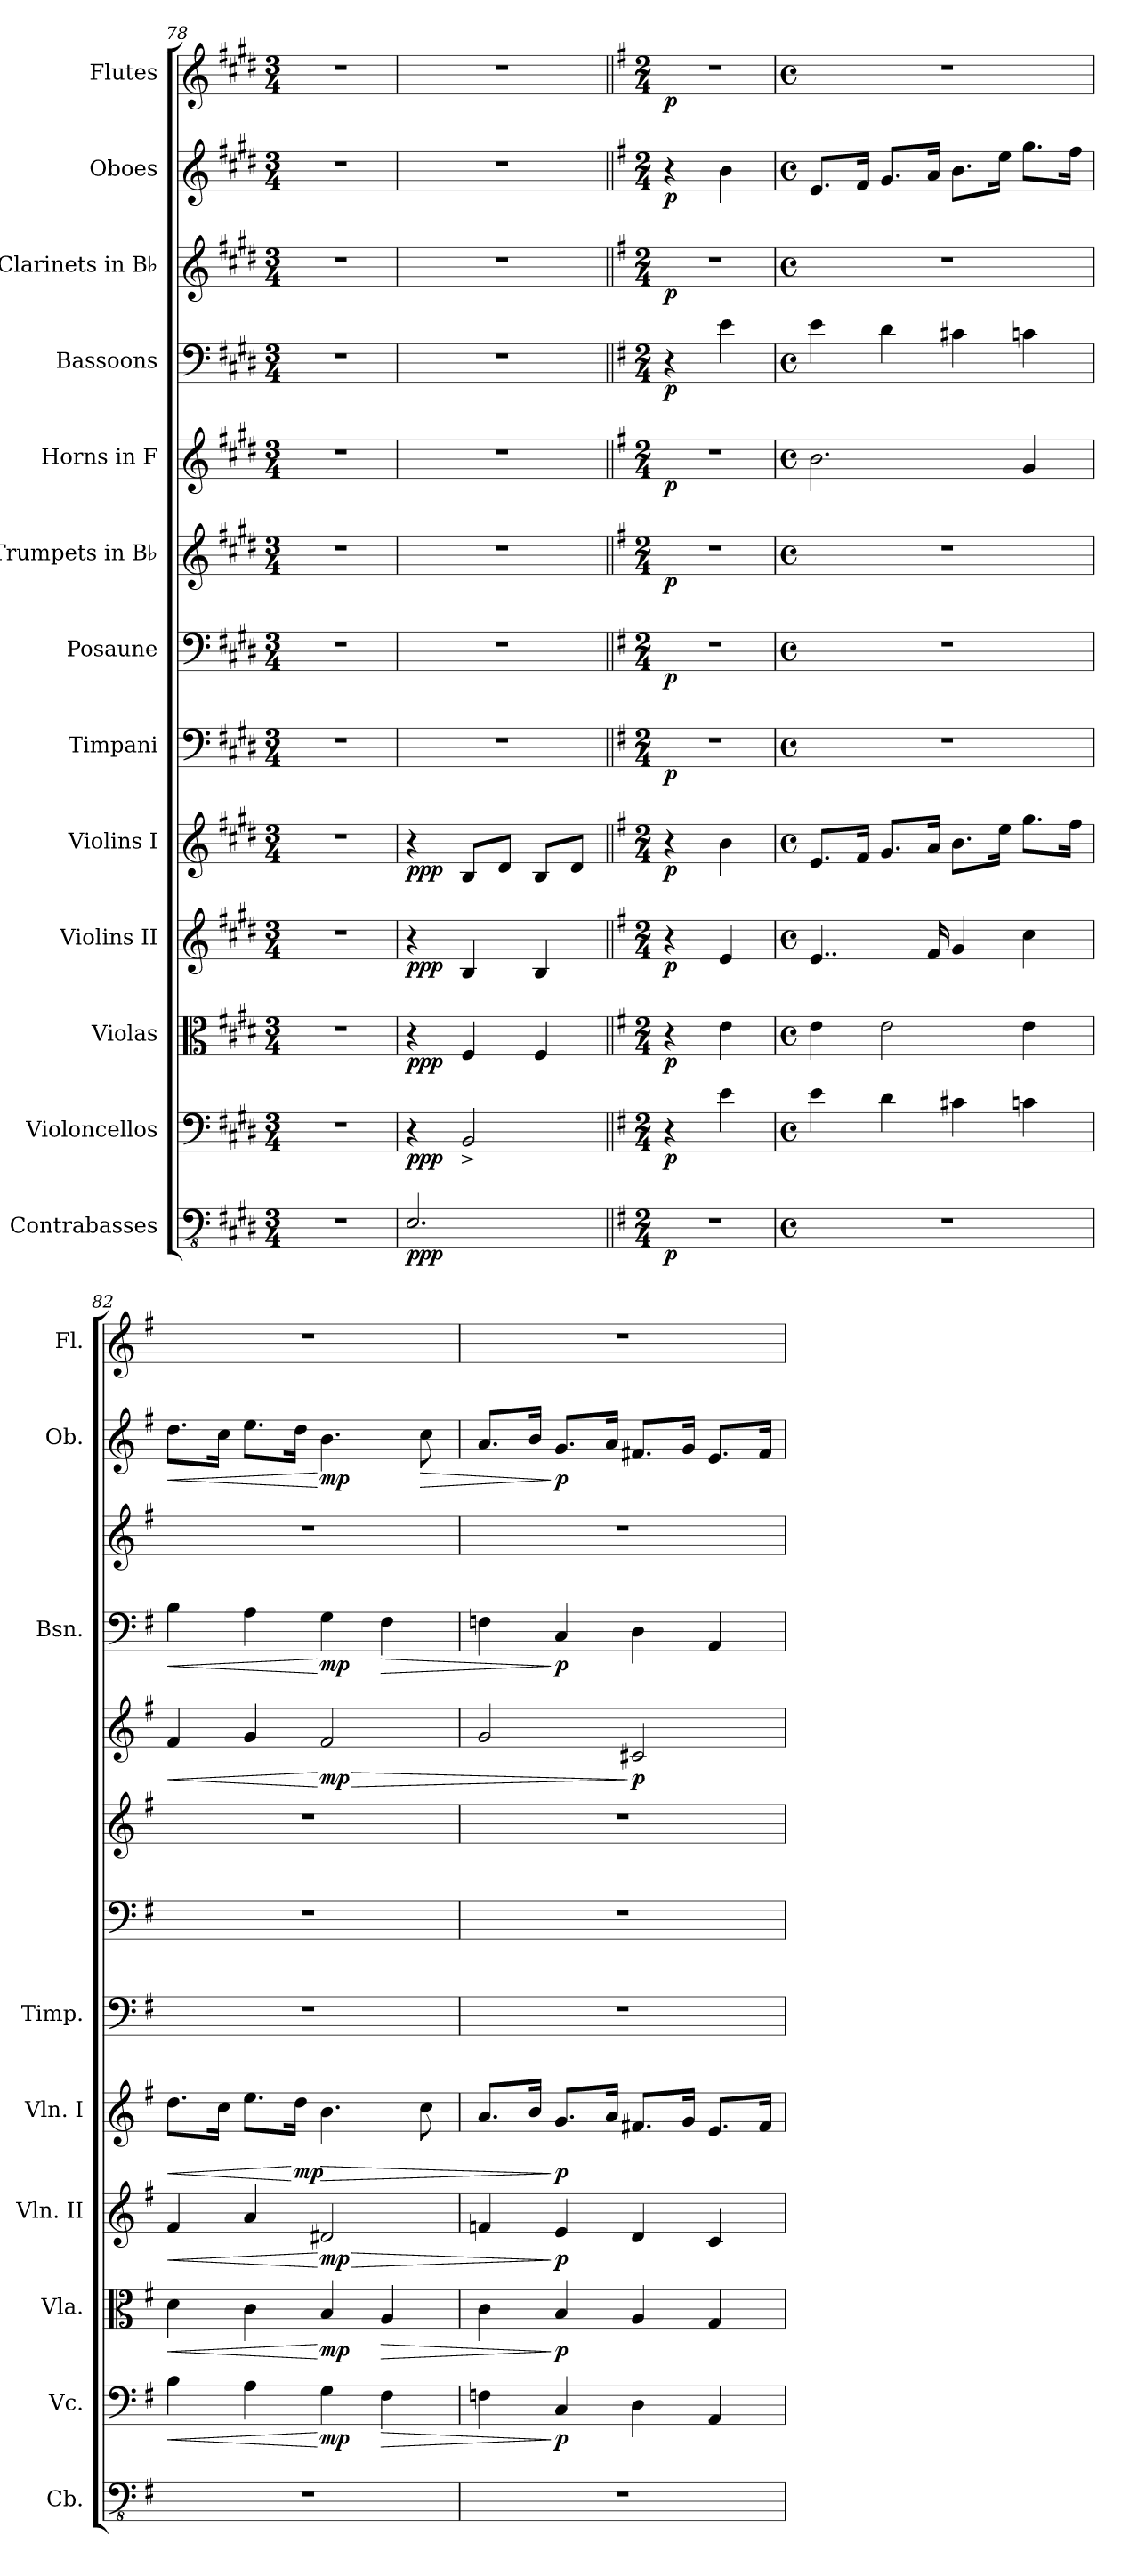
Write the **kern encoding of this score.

**kern	**dynam	**kern	**dynam	**kern	**dynam	**kern	**dynam	**kern	**dynam	**kern	**dynam	**kern	**dynam	**kern	**dynam	**kern	**dynam	**kern	**dynam	**kern	**dynam	**kern	**dynam	**kern	**dynam
*part13	*part13	*part12	*part12	*part11	*part11	*part10	*part10	*part9	*part9	*part8	*part8	*part7	*part7	*part6	*part6	*part5	*part5	*part4	*part4	*part3	*part3	*part2	*part2	*part1	*part1
*staff13	*staff13	*staff12	*staff12	*staff11	*staff11	*staff10	*staff10	*staff9	*staff9	*staff8	*staff8	*staff7	*staff7	*staff6	*staff6	*staff5	*staff5	*staff4	*staff4	*staff3	*staff3	*staff2	*staff2	*staff1	*staff1
*I"Contrabasses	*	*I"Violoncellos	*	*I"Violas	*	*I"Violins II	*	*I"Violins I	*	*I"Timpani	*	*I"Posaune	*	*I"Trumpets in B♭	*	*I"Horns in F	*	*I"Bassoons	*	*I"Clarinets in B♭	*	*I"Oboes	*	*I"Flutes	*
*I'Cb.	*	*I'Vc.	*	*I'Vla.	*	*I'Vln. II	*	*I'Vln. I	*	*I'Timp.	*	*	*	*	*	*	*	*I'Bsn.	*	*	*	*I'Ob.	*	*I'Fl.	*
*clefFv4	*	*clefF4	*	*clefC3	*	*clefG2	*	*clefG2	*	*clefF4	*	*clefF4	*	*clefG2	*	*clefG2	*	*clefF4	*	*clefG2	*	*clefG2	*	*clefG2	*
*ITrd7c12	*	*	*	*	*	*	*	*	*	*	*	*	*	*ITrd1c2	*	*ITrd4c7	*	*	*	*ITrd1c2	*	*	*	*	*
*k[f#c#g#d#]	*	*k[f#c#g#d#]	*	*k[f#c#g#d#]	*	*k[f#c#g#d#]	*	*k[f#c#g#d#]	*	*k[f#c#g#d#]	*	*k[f#c#g#d#]	*	*k[f#c#]	*	*k[f#c#g#]	*	*k[f#c#g#d#]	*	*k[f#c#]	*	*k[f#c#g#d#]	*	*k[f#c#g#d#]	*
*M3/4	*	*M3/4	*	*M3/4	*	*M3/4	*	*M3/4	*	*M3/4	*	*M3/4	*	*M3/4	*	*M3/4	*	*M3/4	*	*M3/4	*	*M3/4	*	*M3/4	*
=78	=78	=78	=78	=78	=78	=78	=78	=78	=78	=78	=78	=78	=78	=78	=78	=78	=78	=78	=78	=78	=78	=78	=78	=78	=78
2.r	.	2.r	.	2.r	.	2.r	.	2.r	.	2.r	.	2.r	.	2.r	.	2.r	.	2.r	.	2.r	.	2.r	.	2.r	.
!!LO:PB:g=z
=79	=79	=79	=79	=79	=79	=79	=79	=79	=79	=79	=79	=79	=79	=79	=79	=79	=79	=79	=79	=79	=79	=79	=79	=79	=79
!	!LO:DY:b	!	!LO:DY:b	!	!LO:DY:b	!	!LO:DY:b	!	!LO:DY:b	!	!	!	!	!	!	!	!	!	!	!	!	!	!	!	!
2.EEE/	ppp	4r	ppp	4r	ppp	4r	ppp	4r	ppp	2.r	.	2.r	.	2.r	.	2.r	.	2.r	.	2.r	.	2.r	.	2.r	.
.	.	2BB^/	.	4F#/	.	4B/	.	8B/L	.	.	.	.	.	.	.	.	.	.	.	.	.	.	.	.	.
.	.	.	.	.	.	.	.	8d#/J	.	.	.	.	.	.	.	.	.	.	.	.	.	.	.	.	.
.	.	.	.	4F#/	.	4B/	.	8B/L	.	.	.	.	.	.	.	.	.	.	.	.	.	.	.	.	.
.	.	.	.	.	.	.	.	8d#/J	.	.	.	.	.	.	.	.	.	.	.	.	.	.	.	.	.
=80||	=80||	=80||	=80||	=80||	=80||	=80||	=80||	=80||	=80||	=80||	=80||	=80||	=80||	=80||	=80||	=80||	=80||	=80||	=80||	=80||	=80||	=80||	=80||	=80||	=80||
*k[f#]	*	*k[f#]	*	*k[f#]	*	*k[f#]	*	*k[f#]	*	*k[f#]	*	*k[f#]	*	*k[b-]	*	*k[]	*	*k[f#]	*	*k[b-]	*	*k[f#]	*	*k[f#]	*
*M2/4	*	*M2/4	*	*M2/4	*	*M2/4	*	*M2/4	*	*M2/4	*	*M2/4	*	*M2/4	*	*M2/4	*	*M2/4	*	*M2/4	*	*M2/4	*	*M2/4	*
*	*	*	*	*	*	*	*	*	*	*	*	*	*	*	*	*	*	*	*	*	*	*	*	*MM63	*
!	!LO:DY:b	!	!LO:DY:b	!	!LO:DY:b	!	!LO:DY:b	!	!LO:DY:b	!	!LO:DY:b	!	!LO:DY:b	!	!LO:DY:b	!	!LO:DY:b	!	!LO:DY:b	!	!LO:DY:b	!	!LO:DY:b	!	!LO:DY:b
2r	p	4r	p	4r	p	4r	p	4r	p	2r	p	2r	p	2r	p	2r	p	4r	p	2r	p	4r	p	2r	p
.	.	4e\	.	4e\	.	4e/	.	4b\	.	.	.	.	.	.	.	.	.	4e\	.	.	.	4b\	.	.	.
=81	=81	=81	=81	=81	=81	=81	=81	=81	=81	=81	=81	=81	=81	=81	=81	=81	=81	=81	=81	=81	=81	=81	=81	=81	=81
*M4/4	*	*M4/4	*	*M4/4	*	*M4/4	*	*M4/4	*	*M4/4	*	*M4/4	*	*M4/4	*	*M4/4	*	*M4/4	*	*M4/4	*	*M4/4	*	*M4/4	*
*met(c)	*	*met(c)	*	*met(c)	*	*met(c)	*	*met(c)	*	*met(c)	*	*met(c)	*	*met(c)	*	*met(c)	*	*met(c)	*	*met(c)	*	*met(c)	*	*met(c)	*
1r	.	4e\	.	4e\	.	4..e/	.	8.e/L	.	1r	.	1r	.	1r	.	2.e\	.	4e\	.	1r	.	8.e/L	.	1r	.
.	.	.	.	.	.	.	.	16f#/Jk	.	.	.	.	.	.	.	.	.	.	.	.	.	16f#/Jk	.	.	.
.	.	4d\	.	2e\	.	.	.	8.g/L	.	.	.	.	.	.	.	.	.	4d\	.	.	.	8.g/L	.	.	.
.	.	.	.	.	.	16f#/	.	16a/Jk	.	.	.	.	.	.	.	.	.	.	.	.	.	16a/Jk	.	.	.
.	.	4c#X\	.	.	.	4g/	.	8.b\L	.	.	.	.	.	.	.	.	.	4c#X\	.	.	.	8.b\L	.	.	.
.	.	.	.	.	.	.	.	16ee\Jk	.	.	.	.	.	.	.	.	.	.	.	.	.	16ee\Jk	.	.	.
.	.	4cn\	.	4e\	.	4cc\	.	8.gg\L	.	.	.	.	.	.	.	4c/	.	4cn\	.	.	.	8.gg\L	.	.	.
.	.	.	.	.	.	.	.	16ff#\Jk	.	.	.	.	.	.	.	.	.	.	.	.	.	16ff#\Jk	.	.	.
=82	=82	=82	=82	=82	=82	=82	=82	=82	=82	=82	=82	=82	=82	=82	=82	=82	=82	=82	=82	=82	=82	=82	=82	=82	=82
!	!	!	!LO:HP:b	!	!LO:HP:b	!	!LO:HP:b	!	!LO:HP:b	!	!	!	!	!	!	!	!LO:HP:b	!	!LO:HP:b	!	!	!	!LO:HP:b	!	!
1r	.	4B\	<	4d\	<	4f#/	<	8.dd\L	<	1r	.	1r	.	1r	.	4B/	<	4B\	<	1r	.	8.dd\L	<	1r	.
.	.	.	.	.	.	.	.	16cc\Jk	.	.	.	.	.	.	.	.	.	.	.	.	.	16cc\Jk	.	.	.
.	.	4A\	.	4c\	.	4a/	.	8.ee\L	.	.	.	.	.	.	.	4c/	.	4A\	.	.	.	8.ee\L	.	.	.
!	!	!	!	!	!	!	!	!	!LO:DY:n=1:b	!	!	!	!	!	!	!	!	!	!	!	!	!	!	!	!
.	.	.	.	.	.	.	.	16dd\Jk	[ mp	.	.	.	.	.	.	.	.	.	.	.	.	16dd\Jk	.	.	.
!	!	!	!LO:DY:n=1:b	!	!LO:DY:n=1:b	!	!LO:HP:n=1:b	!	!LO:HP:b	!	!	!	!	!	!	!	!LO:HP:n=1:b	!	!	!	!	!	!	!	!
!	!	!	!	!	!	!	!LO:DY:n=1:b	!	!	!	!	!	!	!	!	!	!LO:DY:n=1:b	!	!LO:DY:n=1:b	!	!	!	!LO:DY:n=1:b	!	!
.	.	4G\	[ mp	4B/	[ mp	2d#X/	[ > mp	4.b\	>	.	.	.	.	.	.	2B/	[ > mp	4G\	[ mp	.	.	4.b\	[ mp	.	.
!	!	!	!LO:HP:b	!	!LO:HP:b	!	!	!	!	!	!	!	!	!	!	!	!	!	!LO:HP:b	!	!	!	!	!	!
.	.	4F#\	>	4A/	>	.	.	.	.	.	.	.	.	.	.	.	.	4F#\	>	.	.	.	.	.	.
!	!	!	!	!	!	!	!	!	!	!	!	!	!	!	!	!	!	!	!	!	!	!	!LO:HP:b	!	!
.	.	.	.	.	.	.	.	8cc\	.	.	.	.	.	.	.	.	.	.	.	.	.	8cc\	>	.	.
!!LO:PB:g=z
=83	=83	=83	=83	=83	=83	=83	=83	=83	=83	=83	=83	=83	=83	=83	=83	=83	=83	=83	=83	=83	=83	=83	=83	=83	=83
1r	.	4Fn\	.	4c\	.	4fn/	.	8.a/L	.	1r	.	1r	.	1r	.	2c/	.	4Fn\	.	1r	.	8.a/L	.	1r	.
.	.	.	.	.	.	.	.	16b/Jk	.	.	.	.	.	.	.	.	.	.	.	.	.	16b/Jk	.	.	.
!	!	!	!LO:DY:n=1:b	!	!LO:DY:n=1:b	!	!LO:DY:n=1:b	!	!LO:DY:n=1:b	!	!	!	!	!	!	!	!	!	!LO:DY:n=1:b	!	!	!	!LO:DY:n=1:b	!	!
.	.	4C/	] p	4B/	] p	4e/	] p	8.g/L	] p	.	.	.	.	.	.	.	.	4C/	] p	.	.	8.g/L	] p	.	.
.	.	.	.	.	.	.	.	16a/Jk	.	.	.	.	.	.	.	.	.	.	.	.	.	16a/Jk	.	.	.
!	!	!	!	!	!	!	!	!	!	!	!	!	!	!	!	!	!LO:DY:n=1:b	!	!	!	!	!	!	!	!
.	.	4D\	.	4A/	.	4d/	.	8.f#X/L	.	.	.	.	.	.	.	2F#X/	] p	4D\	.	.	.	8.f#X/L	.	.	.
.	.	.	.	.	.	.	.	16g/Jk	.	.	.	.	.	.	.	.	.	.	.	.	.	16g/Jk	.	.	.
.	.	4AA/	.	4G/	.	4c/	.	8.e/L	.	.	.	.	.	.	.	.	.	4AA/	.	.	.	8.e/L	.	.	.
.	.	.	.	.	.	.	.	16f#/Jk	.	.	.	.	.	.	.	.	.	.	.	.	.	16f#/Jk	.	.	.
=	=	=	=	=	=	=	=	=	=	=	=	=	=	=	=	=	=	=	=	=	=	=	=	=	=
*-	*-	*-	*-	*-	*-	*-	*-	*-	*-	*-	*-	*-	*-	*-	*-	*-	*-	*-	*-	*-	*-	*-	*-	*-	*-
